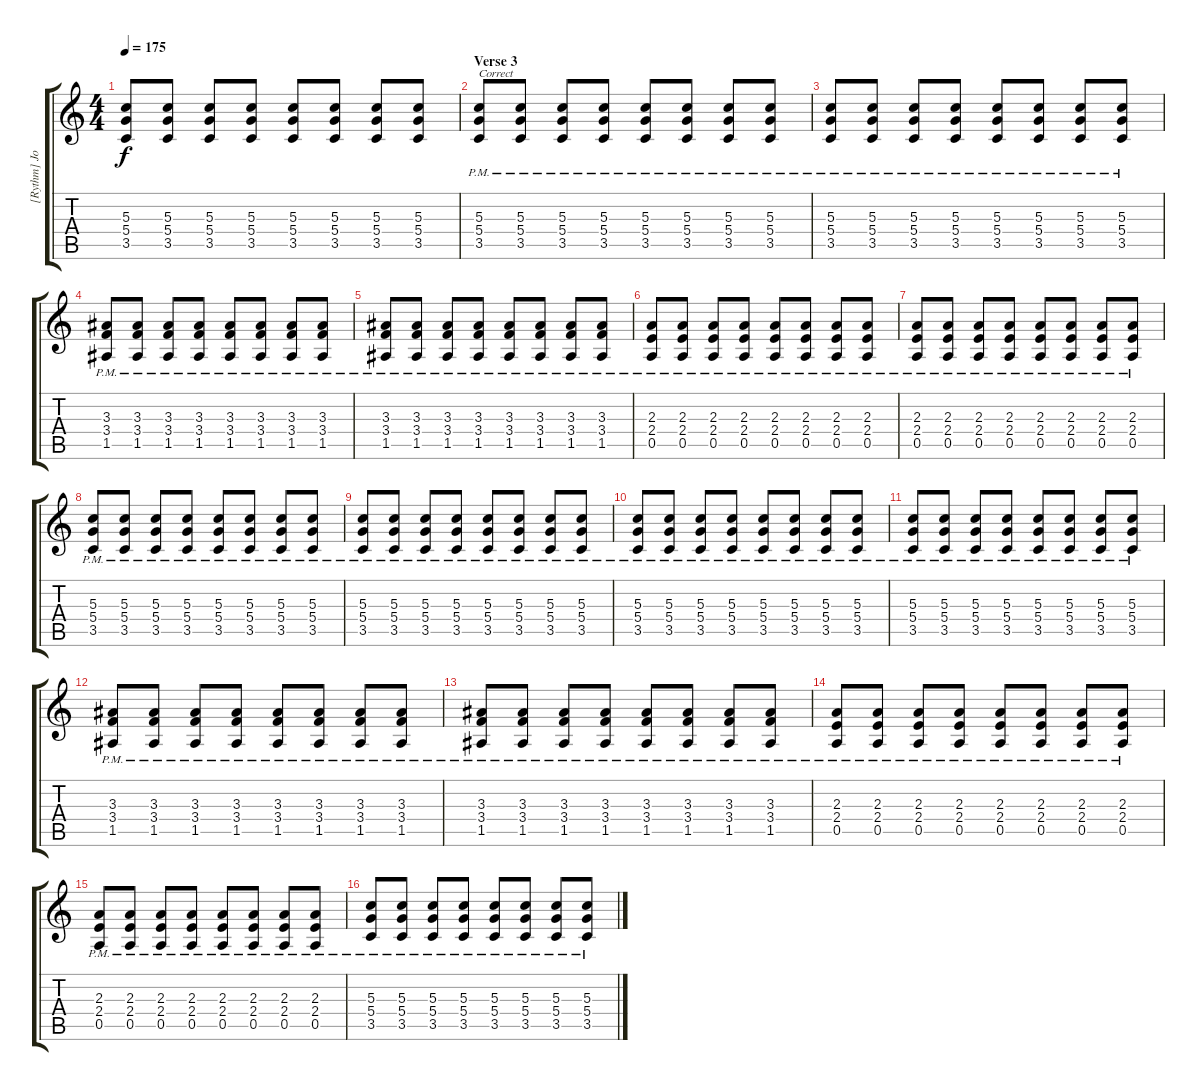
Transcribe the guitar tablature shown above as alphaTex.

\track ("[Rythm] Joey Jordison" "[Rythm] Jo") {instrument distortionguitar}
\staff {score tabs}
\tuning (E4 B3 G3 D3 A2 E2) {hide}
\ts (4 4)
\tempo 175
\clef g2
\ks c
(5.3 5.4 3.5).8{dy f} (5.3 5.4 3.5).8 (5.3 5.4 3.5).8 (5.3 5.4 3.5).8 (5.3 5.4 3.5).8 (5.3 5.4 3.5).8 (5.3 5.4 3.5).8 (5.3 5.4 3.5).8 |
\section ("" "Verse 3")
(5.3{pm} 5.4{pm} 3.5{pm}).8{txt "Correct"} (5.3{pm} 5.4{pm} 3.5{pm}).8 (5.3{pm} 5.4{pm} 3.5{pm}).8 (5.3{pm} 5.4{pm} 3.5{pm}).8 (5.3{pm} 5.4{pm} 3.5{pm}).8 (5.3{pm} 5.4{pm} 3.5{pm}).8 (5.3{pm} 5.4{pm} 3.5{pm}).8 (5.3{pm} 5.4{pm} 3.5{pm}).8 |
(5.3{pm} 5.4{pm} 3.5{pm}).8 (5.3{pm} 5.4{pm} 3.5{pm}).8 (5.3{pm} 5.4{pm} 3.5{pm}).8 (5.3{pm} 5.4{pm} 3.5{pm}).8 (5.3{pm} 5.4{pm} 3.5{pm}).8 (5.3{pm} 5.4{pm} 3.5{pm}).8 (5.3{pm} 5.4{pm} 3.5{pm}).8 (5.3{pm} 5.4{pm} 3.5{pm}).8 |
(3.3{pm} 3.4{pm} 1.5{pm}).8 (3.3{pm} 3.4{pm} 1.5{pm}).8 (3.3{pm} 3.4{pm} 1.5{pm}).8 (3.3{pm} 3.4{pm} 1.5{pm}).8 (3.3{pm} 3.4{pm} 1.5{pm}).8 (3.3{pm} 3.4{pm} 1.5{pm}).8 (3.3{pm} 3.4{pm} 1.5{pm}).8 (3.3{pm} 3.4{pm} 1.5{pm}).8 |
(3.3{pm} 3.4{pm} 1.5{pm}).8 (3.3{pm} 3.4{pm} 1.5{pm}).8 (3.3{pm} 3.4{pm} 1.5{pm}).8 (3.3{pm} 3.4{pm} 1.5{pm}).8 (3.3{pm} 3.4{pm} 1.5{pm}).8 (3.3{pm} 3.4{pm} 1.5{pm}).8 (3.3{pm} 3.4{pm} 1.5{pm}).8 (3.3{pm} 3.4{pm} 1.5{pm}).8 |
(2.3{pm} 2.4{pm} 0.5{pm}).8 (2.3{pm} 2.4{pm} 0.5{pm}).8 (2.3{pm} 2.4{pm} 0.5{pm}).8 (2.3{pm} 2.4{pm} 0.5{pm}).8 (2.3{pm} 2.4{pm} 0.5{pm}).8 (2.3{pm} 2.4{pm} 0.5{pm}).8 (2.3{pm} 2.4{pm} 0.5{pm}).8 (2.3{pm} 2.4{pm} 0.5{pm}).8 |
(2.3{pm} 2.4{pm} 0.5{pm}).8 (2.3{pm} 2.4{pm} 0.5{pm}).8 (2.3{pm} 2.4{pm} 0.5{pm}).8 (2.3{pm} 2.4{pm} 0.5{pm}).8 (2.3{pm} 2.4{pm} 0.5{pm}).8 (2.3{pm} 2.4{pm} 0.5{pm}).8 (2.3{pm} 2.4{pm} 0.5{pm}).8 (2.3{pm} 2.4{pm} 0.5{pm}).8 |
(5.3{pm} 5.4{pm} 3.5{pm}).8 (5.3{pm} 5.4{pm} 3.5{pm}).8 (5.3{pm} 5.4{pm} 3.5{pm}).8 (5.3{pm} 5.4{pm} 3.5{pm}).8 (5.3{pm} 5.4{pm} 3.5{pm}).8 (5.3{pm} 5.4{pm} 3.5{pm}).8 (5.3{pm} 5.4{pm} 3.5{pm}).8 (5.3{pm} 5.4{pm} 3.5{pm}).8 |
(5.3{pm} 5.4{pm} 3.5{pm}).8 (5.3{pm} 5.4{pm} 3.5{pm}).8 (5.3{pm} 5.4{pm} 3.5{pm}).8 (5.3{pm} 5.4{pm} 3.5{pm}).8 (5.3{pm} 5.4{pm} 3.5{pm}).8 (5.3{pm} 5.4{pm} 3.5{pm}).8 (5.3{pm} 5.4{pm} 3.5{pm}).8 (5.3{pm} 5.4{pm} 3.5{pm}).8 |
(5.3{pm} 5.4{pm} 3.5{pm}).8 (5.3{pm} 5.4{pm} 3.5{pm}).8 (5.3{pm} 5.4{pm} 3.5{pm}).8 (5.3{pm} 5.4{pm} 3.5{pm}).8 (5.3{pm} 5.4{pm} 3.5{pm}).8 (5.3{pm} 5.4{pm} 3.5{pm}).8 (5.3{pm} 5.4{pm} 3.5{pm}).8 (5.3{pm} 5.4{pm} 3.5{pm}).8 |
(5.3{pm} 5.4{pm} 3.5{pm}).8 (5.3{pm} 5.4{pm} 3.5{pm}).8 (5.3{pm} 5.4{pm} 3.5{pm}).8 (5.3{pm} 5.4{pm} 3.5{pm}).8 (5.3{pm} 5.4{pm} 3.5{pm}).8 (5.3{pm} 5.4{pm} 3.5{pm}).8 (5.3{pm} 5.4{pm} 3.5{pm}).8 (5.3{pm} 5.4{pm} 3.5{pm}).8 |
(3.3{pm} 3.4{pm} 1.5{pm}).8 (3.3{pm} 3.4{pm} 1.5{pm}).8 (3.3{pm} 3.4{pm} 1.5{pm}).8 (3.3{pm} 3.4{pm} 1.5{pm}).8 (3.3{pm} 3.4{pm} 1.5{pm}).8 (3.3{pm} 3.4{pm} 1.5{pm}).8 (3.3{pm} 3.4{pm} 1.5{pm}).8 (3.3{pm} 3.4{pm} 1.5{pm}).8 |
(3.3{pm} 3.4{pm} 1.5{pm}).8 (3.3{pm} 3.4{pm} 1.5{pm}).8 (3.3{pm} 3.4{pm} 1.5{pm}).8 (3.3{pm} 3.4{pm} 1.5{pm}).8 (3.3{pm} 3.4{pm} 1.5{pm}).8 (3.3{pm} 3.4{pm} 1.5{pm}).8 (3.3{pm} 3.4{pm} 1.5{pm}).8 (3.3{pm} 3.4{pm} 1.5{pm}).8 |
(2.3{pm} 2.4{pm} 0.5{pm}).8 (2.3{pm} 2.4{pm} 0.5{pm}).8 (2.3{pm} 2.4{pm} 0.5{pm}).8 (2.3{pm} 2.4{pm} 0.5{pm}).8 (2.3{pm} 2.4{pm} 0.5{pm}).8 (2.3{pm} 2.4{pm} 0.5{pm}).8 (2.3{pm} 2.4{pm} 0.5{pm}).8 (2.3{pm} 2.4{pm} 0.5{pm}).8 |
(2.3{pm} 2.4{pm} 0.5{pm}).8 (2.3{pm} 2.4{pm} 0.5{pm}).8 (2.3{pm} 2.4{pm} 0.5{pm}).8 (2.3{pm} 2.4{pm} 0.5{pm}).8 (2.3{pm} 2.4{pm} 0.5{pm}).8 (2.3{pm} 2.4{pm} 0.5{pm}).8 (2.3{pm} 2.4{pm} 0.5{pm}).8 (2.3{pm} 2.4{pm} 0.5{pm}).8 |
(5.3{pm} 5.4{pm} 3.5{pm}).8 (5.3{pm} 5.4{pm} 3.5{pm}).8 (5.3{pm} 5.4{pm} 3.5{pm}).8 (5.3{pm} 5.4{pm} 3.5{pm}).8 (5.3{pm} 5.4{pm} 3.5{pm}).8 (5.3{pm} 5.4{pm} 3.5{pm}).8 (5.3{pm} 5.4{pm} 3.5{pm}).8 (5.3{pm} 5.4{pm} 3.5{pm}).8
